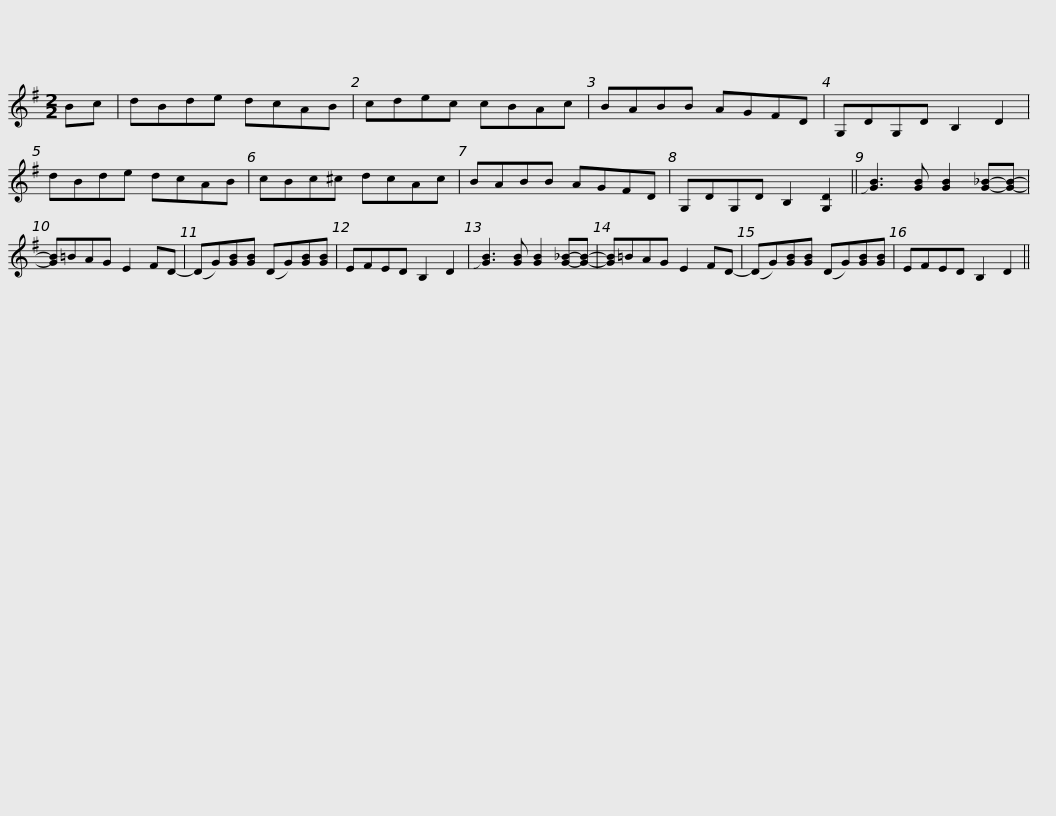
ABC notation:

X:1
L:1/8
M:2/2
I:linebreak $
K:G
V:1 treble
V:1
 Bc | dBde dcAB | cdec cBAc | BABB AGFD | G,DG,D B,2 D2 | %5
 dBde dcAB |$ cBc^c dcAc | BABB AGFD | G,DG,D B,2 [G,D]2 || !slide![GB]3 [GB] [GB]2 [G_B]-[GB]- | %10
 [GB]=BAG E2 FD- |$ (DG)[GB][GB] (DG)[GB][GB] | EFED B,2 D2 | !slide![GB]3 [GB] [GB]2 [G_B]-[GB]- | [GB]=BAG E2 FD- | %15
 (DG)[GB][GB] (DG)[GB][GB] | EFED B,2 D2 || %17
